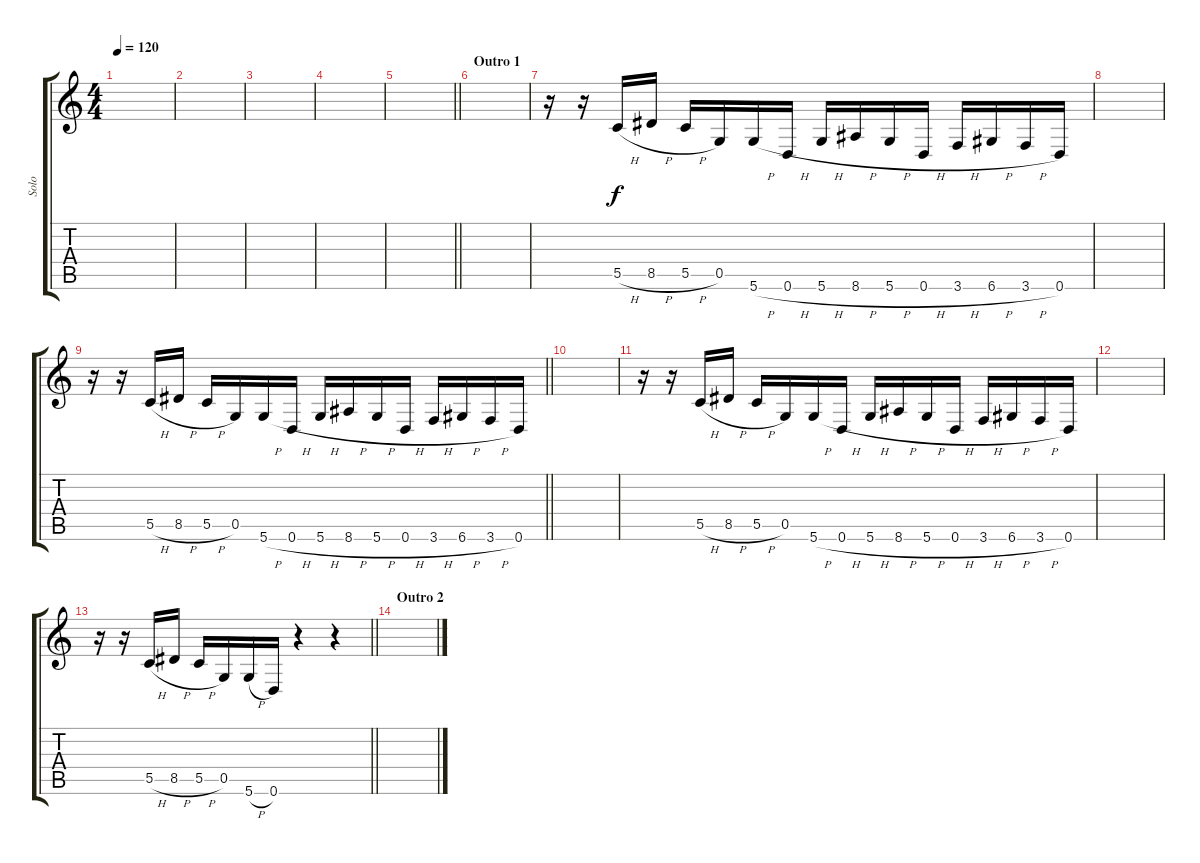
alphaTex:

\track ("Solo" "Solo") {instrument distortionguitar}
\staff {score tabs}
\tuning (D4 A3 F3 C3 G2 D2) {hide}
\ts (4 4)
\tempo 120
\clef g2
\ks c
|
|
|
|
\barLineRight lightlight
|
\section ("" "Outro 1")
|
r.16 r.16 5.5{h}.16 8.5{h}.16 5.5{h}.16 0.5.16 5.6{h}.16 0.6{h}.16 5.6{h}.16 8.6{h}.16 5.6{h}.16 0.6{h}.16 3.6{h}.16 6.6{h}.16 3.6{h}.16 0.6.16 |
|
\barLineRight lightlight
r.16 r.16 5.5{h}.16 8.5{h}.16 5.5{h}.16 0.5.16 5.6{h}.16 0.6{h}.16 5.6{h}.16 8.6{h}.16 5.6{h}.16 0.6{h}.16 3.6{h}.16 6.6{h}.16 3.6{h}.16 0.6.16 |
\section ("" "")
|
r.16 r.16 5.5{h}.16 8.5{h}.16 5.5{h}.16 0.5.16 5.6{h}.16 0.6{h}.16 5.6{h}.16 8.6{h}.16 5.6{h}.16 0.6{h}.16 3.6{h}.16 6.6{h}.16 3.6{h}.16 0.6.16 |
|
\barLineRight lightlight
r.16 r.16 5.5{h}.16 8.5{h}.16 5.5{h}.16 0.5.16 5.6{h}.16 0.6.16 r.4 r.4 |
\section ("" "Outro 2")
